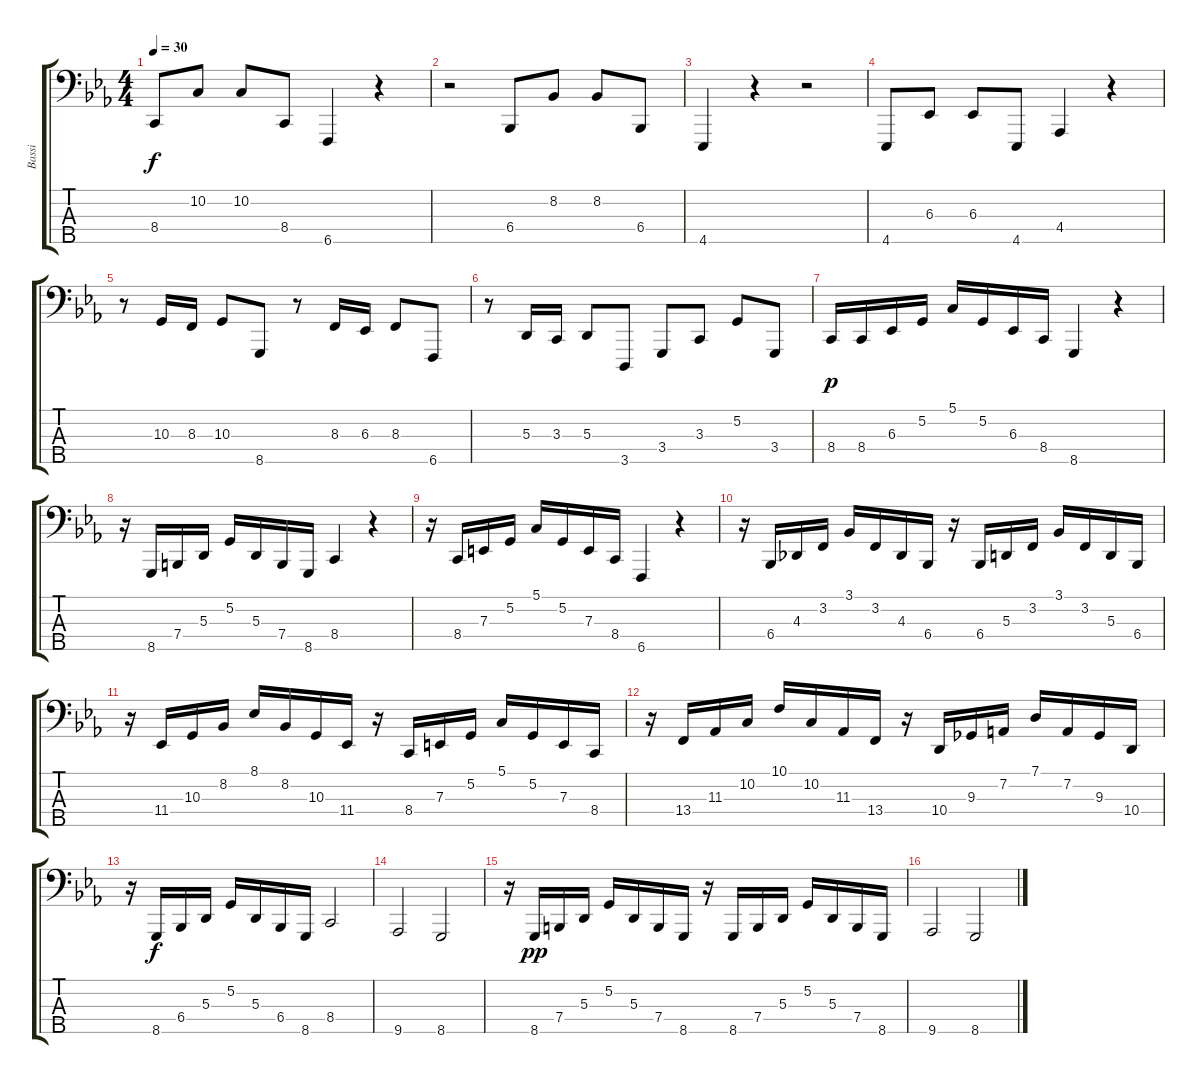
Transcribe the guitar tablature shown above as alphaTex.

\track ("Bassi" "Bassi") {instrument cello}
\staff {score tabs}
\tuning (G2 D2 A1 E1 B0) {hide}
\ts (4 4)
\tempo 30
\clef f4
\ks eb
8.4.8{dy f instrument cello} 10.2.8 10.2.8 8.4.8 6.5.4 r.4 |
r.2 6.4.8 8.2.8 8.2.8 6.4.8 |
4.5.4 r.4 r.2 |
4.5.8 6.3.8 6.3.8 4.5.8 4.4.4 r.4 |
r.8 10.3.16 8.3.16 10.3.8 8.5.8 r.8 8.3.16 6.3.16 8.3.8 6.5.8 |
r.8 5.3.16 3.3.16 5.3.8 3.5.8 3.4.8 3.3.8 5.2.8 3.4.8 |
8.4.16{dy p} 8.4.16 6.3.16 5.2.16 5.1.16 5.2.16 6.3.16 8.4.16 8.5.4 r.4 |
r.16 8.5.16 7.4.16 5.3.16 5.2.16 5.3.16 7.4.16 8.5.16 8.4.4 r.4 |
r.16 8.4.16 7.3.16 5.2.16 5.1.16 5.2.16 7.3.16 8.4.16 6.5.4 r.4 |
r.16 6.4.16 4.3.16 3.2.16 3.1.16 3.2.16 4.3.16 6.4.16 r.16 6.4.16 5.3.16 3.2.16 3.1.16 3.2.16 5.3.16 6.4.16 |
r.16 11.4.16 10.3.16 8.2.16 8.1.16 8.2.16 10.3.16 11.4.16 r.16 8.4.16 7.3.16 5.2.16 5.1.16 5.2.16 7.3.16 8.4.16 |
r.16 13.4.16 11.3.16 10.2.16 10.1.16 10.2.16 11.3.16 13.4.16 r.16 10.4.16 9.3.16 7.2.16 7.1.16 7.2.16 9.3.16 10.4.16 |
r.16 8.5.16{dy f} 6.4.16 5.3.16 5.2.16 5.3.16 6.4.16 8.5.16 8.4.2 |
9.5.2 8.5.2 |
r.16 8.5.16{dy pp} 7.4.16 5.3.16 5.2.16 5.3.16 7.4.16 8.5.16 r.16 8.5.16 7.4.16 5.3.16 5.2.16 5.3.16 7.4.16 8.5.16 |
9.5.2 8.5.2
